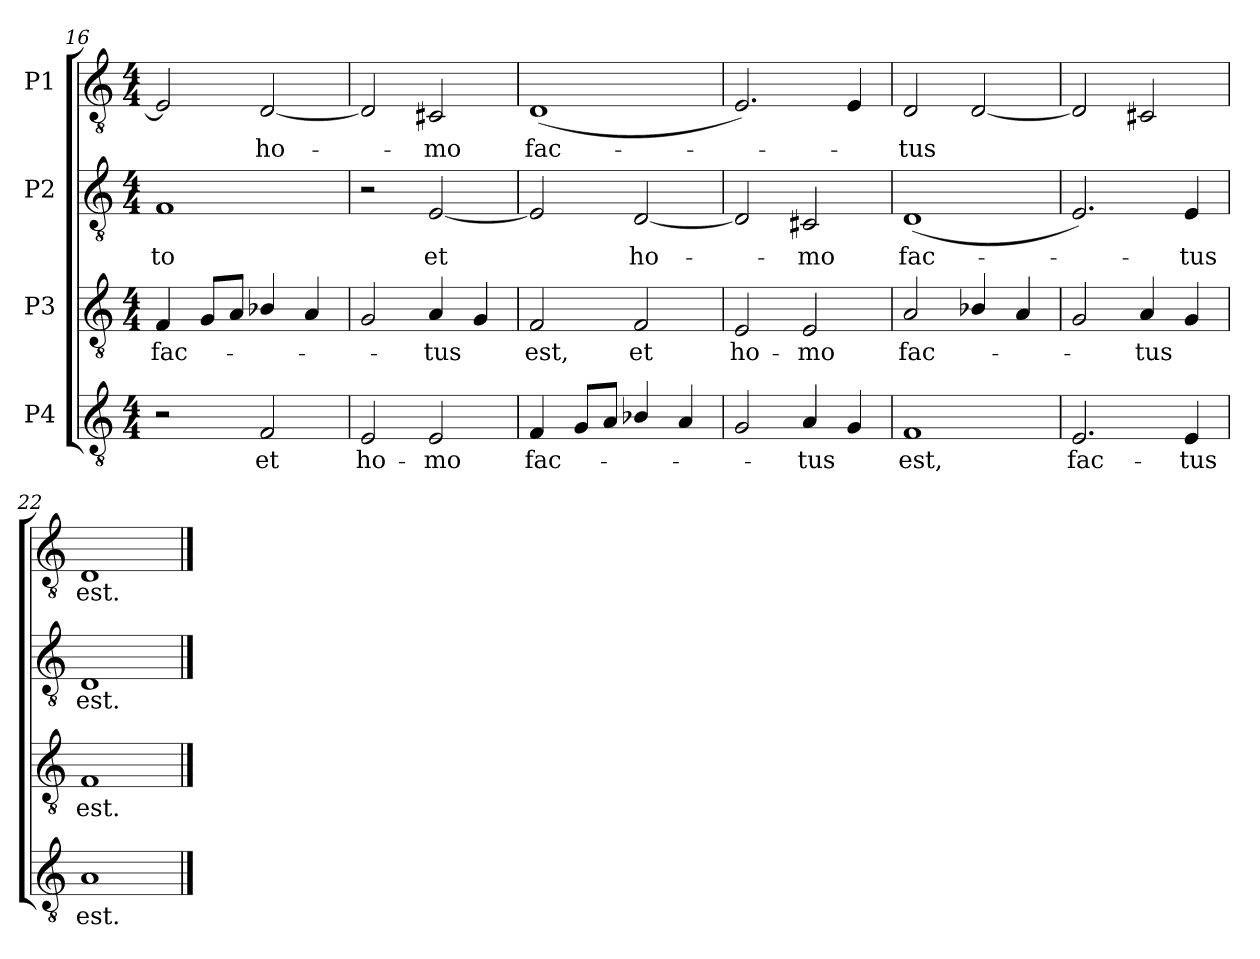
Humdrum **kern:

**kern	**text	**kern	**text	**kern	**text	**kern	**text
*part4	*part4	*part3	*part3	*part2	*part2	*part1	*part1
*staff4	*staff4	*staff3	*staff3	*staff2	*staff2	*staff1	*staff1
*I"P4	*	*I"P3	*	*I"P2	*	*I"P1	*
*clefGv2	*	*clefGv2	*	*clefGv2	*	*clefGv2	*
*k[]	*	*k[]	*	*k[]	*	*k[]	*
*C:	*	*C:	*	*C:	*	*C:	*
*M4/4	*	*M4/4	*	*M4/4	*	*M4/4	*
=16	=16	=16	=16	=16	=16	=16	=16
!	!	!	!LO:LY:b:color=#000000	!	!	!	!
!	!	!	!	!	!LO:LY:b:color=#000000	!	!
2r	.	4Fi/	fac-	1Fi	-to	2Ei/]	.
.	.	8Gi/L	.	.	.	.	.
.	.	8Ai/J	.	.	.	.	.
!	!LO:LY:b:color=#000000	!	!	!	!	!	!
!	!	!	!	!	!	!	!LO:LY:b:color=#000000
2Fi/	et	4B-Xi/	.	.	.	[2Di/	ho-
.	.	4Ai/	.	.	.	.	.
=17	=17	=17	=17	=17	=17	=17	=17
!	!LO:LY:b:color=#000000	!	!	!	!	!	!
2Ei/	ho-	2Gi/	.	2r	.	2Di/]	.
!	!LO:LY:b:color=#000000	!	!	!	!	!	!
!	!	!	!LO:LY:b:color=#000000	!	!	!	!
!	!	!	!	!	!LO:LY:b:color=#000000	!	!
!	!	!	!	!	!	!	!LO:LY:b:color=#000000
2Ei/	-mo	4Ai/	-tus	[2Ei/	et	2C#Xi/	-mo
.	.	4Gi/	.	.	.	.	.
!!LO:LB:g=z
=18	=18	=18	=18	=18	=18	=18	=18
!	!LO:LY:b:color=#000000	!	!	!	!	!	!
!	!	!	!LO:LY:b:color=#000000	!	!	!	!
!	!	!	!	!	!	!	!LO:LY:b:color=#000000
4Fi/	fac-	2Fi/	est,	2Ei/]	.	(1Di	fac-
8Gi/L	.	.	.	.	.	.	.
8Ai/J	.	.	.	.	.	.	.
!	!	!	!LO:LY:b:color=#000000	!	!	!	!
!	!	!	!	!	!LO:LY:b:color=#000000	!	!
4B-Xi/	.	2Fi/	et	[2Di/	ho-	.	.
4Ai/	.	.	.	.	.	.	.
=19	=19	=19	=19	=19	=19	=19	=19
!	!	!	!LO:LY:b:color=#000000	!	!	!	!
2Gi/	.	2Ei/	ho-	2Di/]	.	2.Ei/)	.
!	!LO:LY:b:color=#000000	!	!	!	!	!	!
!	!	!	!LO:LY:b:color=#000000	!	!	!	!
!	!	!	!	!	!LO:LY:b:color=#000000	!	!
4Ai/	-tus	2Ei/	-mo	2C#Xi/	-mo	.	.
4Gi/	.	.	.	.	.	4Ei/	.
=20	=20	=20	=20	=20	=20	=20	=20
!	!LO:LY:b:color=#000000	!	!	!	!	!	!
!	!	!	!LO:LY:b:color=#000000	!	!	!	!
!	!	!	!	!	!LO:LY:b:color=#000000	!	!
!	!	!	!	!	!	!	!LO:LY:b:color=#000000
1Fi	est,	2Ai/	fac-	(1Di	fac-	2Di/	-tus
.	.	4B-Xi/	.	.	.	[2Di/	.
.	.	4Ai/	.	.	.	.	.
=21	=21	=21	=21	=21	=21	=21	=21
!	!LO:LY:b:color=#000000	!	!	!	!	!	!
2.Ei/	fac-	2Gi/	.	2.Ei/)	.	2Di/]	.
!	!	!	!LO:LY:b:color=#000000	!	!	!	!
.	.	4Ai/	-tus	.	.	2C#Xi/	.
!	!LO:LY:b:color=#000000	!	!	!	!	!	!
!	!	!	!	!	!LO:LY:b:color=#000000	!	!
4Ei/	-tus	4Gi/	.	4Ei/	-tus	.	.
=22	=22	=22	=22	=22	=22	=22	=22
!	!LO:LY:b:color=#000000	!	!	!	!	!	!
!	!	!	!LO:LY:b:color=#000000	!	!	!	!
!	!	!	!	!	!LO:LY:b:color=#000000	!	!
!	!	!	!	!	!	!	!LO:LY:b:color=#000000
1Ai	est.	1Fi	est.	1Di	est.	1Di	est.
==	==	==	==	==	==	==	==
*-	*-	*-	*-	*-	*-	*-	*-
